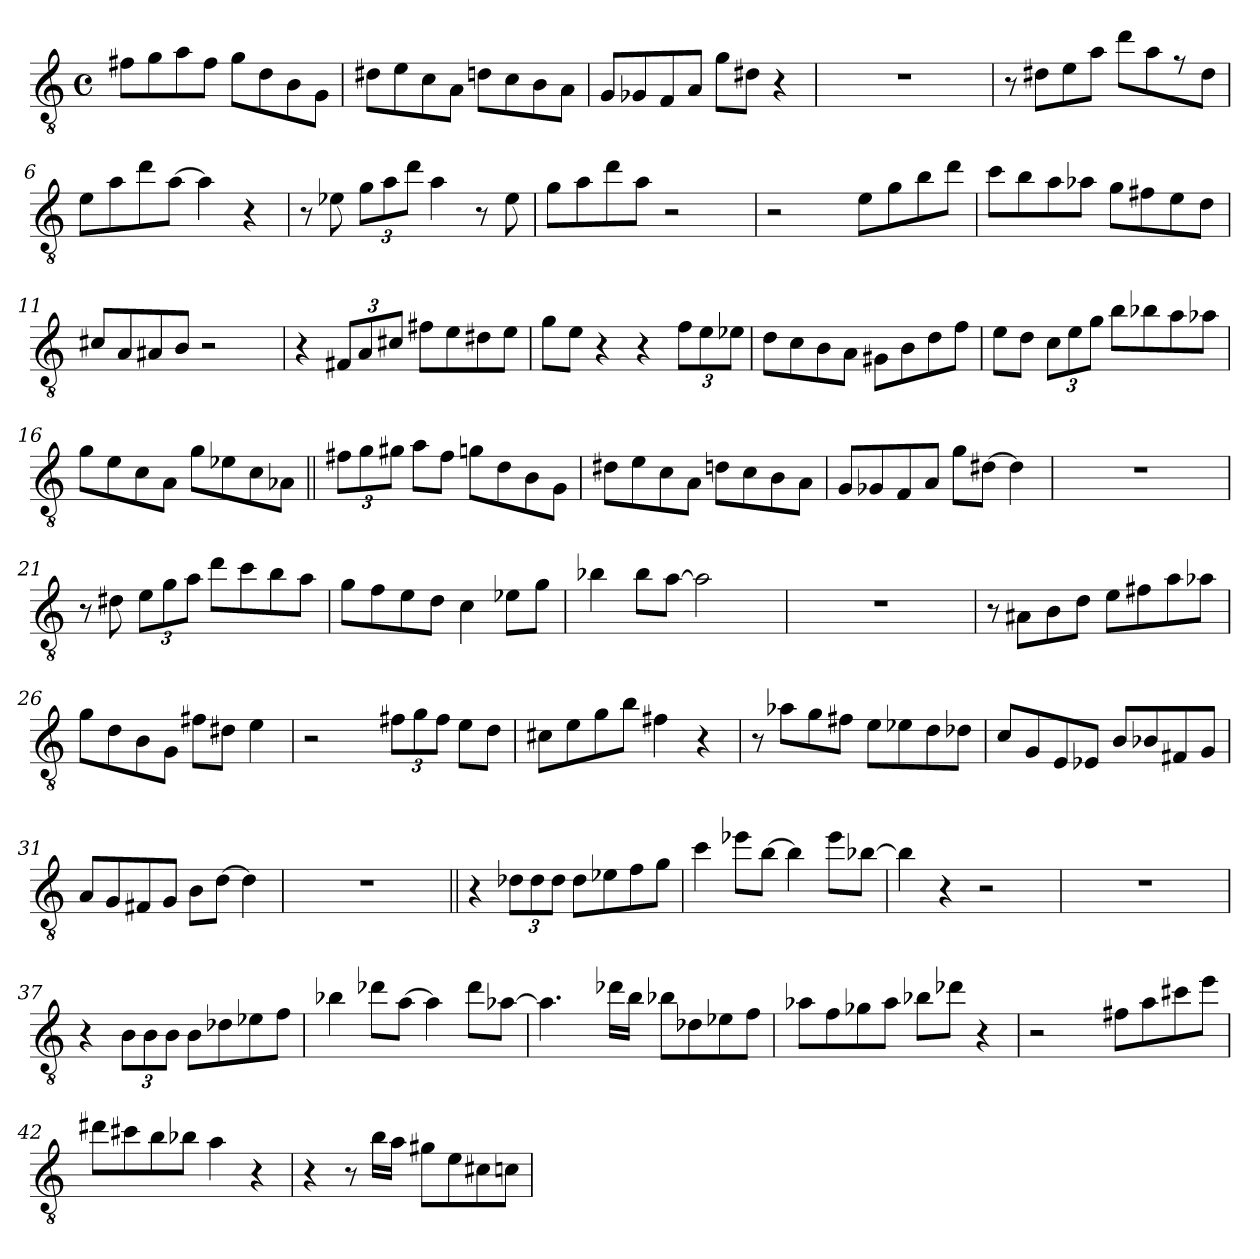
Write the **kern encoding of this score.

**kern
*part1
*staff1
*clefGv2
*k[]
*C:
*M4/4
*met(c)
=1
*^
4ryy	8f#X\L
.	8g\
4ryy	8a\
.	8f#\J
4ryy	8g\L
.	8d\
4ryy	8B\
.	8G\J
=2	=2
4ryy	8d#X\L
.	8e\
4ryy	8c\
.	8A\J
4ryy	8dn\L
.	8c\
4ryy	8B\
.	8A\J
=3	=3
4ryy	8G/L
.	8G-X/
4ryy	8F/
.	8A/J
4ryy	8g\L
.	8d#X\J
4ryy	4r
=4	=4
4ryy	1r
4ryy	.
4ryy	.
4ryy	.
!!LO:LB:g=z	!!
=5	=5
4ryy	8r
.	8d#X\L
4ryy	8e\
.	8a\J
4ryy	8dd\L
.	8a\
4ryy	8r
.	8d#\J
=6	=6
4ryy	8e\L
.	8a\
4ryy	8dd\
.	[8a\J
4ryy	4a\]
4ryy	4r
=7	=7
4ryy	8r
.	8e-X\
4ryy	12g\L
.	12a\
.	12dd\J
4ryy	4a\
4ryy	8r
.	8e-\
=8	=8
4ryy	8g\L
.	8a\
4ryy	8dd\
.	8a\J
4ryy	2r
4ryy	.
!!LO:LB:g=z	!!
=9	=9
4ryy	2r
4ryy	.
4ryy	8e\L
.	8g\
4ryy	8b\
.	8dd\J
=10	=10
4ryy	8cc\L
.	8b\
4ryy	8a\
.	8a-X\J
4ryy	8g\L
.	8f#X\
4ryy	8e\
.	8d\J
=11	=11
4ryy	8c#X/L
.	8A/
4ryy	8A#X/
.	8B/J
4ryy	2r
4ryy	.
=12	=12
4ryy	4r
4ryy	12F#X/L
.	12A/
.	12c#X/J
4ryy	8f#X\L
.	8e\
4ryy	8d#X\
.	8e\J
!!LO:LB:g=z	!!
=13	=13
4ryy	8g\L
.	8e\J
4ryy	4r
4ryy	4r
4ryy	12f\L
.	12e\
.	12e-X\J
=14	=14
4ryy	8d\L
.	8c\
4ryy	8B\
.	8A\J
4ryy	8G#X\L
.	8B\
4ryy	8d\
.	8f\J
=15	=15
4ryy	8e\L
.	8d\J
4ryy	12c\L
.	12e\
.	12g\J
4ryy	8b\L
.	8b-X\
4ryy	8a\
.	8a-X\J
=16	=16
4ryy	8g\L
.	8e\
4ryy	8c\
.	8A\J
4ryy	8g\L
.	8e-X\
4ryy	8c\
.	8A-X\J
!!LO:LB:g=z	!!
=17||	=17||
4ryy	12f#X\L
.	12g\
.	12g#X\J
4ryy	8a\L
.	8f#\J
4ryy	8gn\L
.	8d\
4ryy	8B\
.	8G\J
=18	=18
4ryy	8d#X\L
.	8e\
4ryy	8c\
.	8A\J
4ryy	8dn\L
.	8c\
4ryy	8B\
.	8A\J
=19	=19
4ryy	8G/L
.	8G-X/
4ryy	8F/
.	8A/J
4ryy	8g\L
.	[8d#X\J
4ryy	4d#\]
=20	=20
4ryy	1r
4ryy	.
4ryy	.
4ryy	.
!!LO:LB:g=z	!!
=21	=21
4ryy	8r
.	8d#X\
4ryy	12e\L
.	12g\
.	12a\J
4ryy	8dd\L
.	8cc\
4ryy	8b\
.	8a\J
=22	=22
4ryy	8g\L
.	8f\
4ryy	8e\
.	8d\J
4ryy	4c\
4ryy	8e-X\L
.	8g\J
=23	=23
4ryy	4b-X\
4ryy	8b-\L
.	[8a\J
4ryy	2a\]
4ryy	.
=24	=24
4ryy	1r
4ryy	.
4ryy	.
4ryy	.
!!LO:LB:g=z	!!
=25	=25
4ryy	8r
.	8A#X\L
4ryy	8B\
.	8d\J
4ryy	8e\L
.	8f#X\
4ryy	8a\
.	8a-X\J
=26	=26
4ryy	8g\L
.	8d\
4ryy	8B\
.	8G\J
4ryy	8f#X\L
.	8d#X\J
4ryy	4e\
=27	=27
4ryy	2r
4ryy	.
4ryy	12f#X\L
.	12g\
.	12f#\J
4ryy	8e\L
.	8d\J
=28	=28
4ryy	8c#X\L
.	8e\
4ryy	8g\
.	8b\J
4ryy	4f#X\
4ryy	4r
!!LO:LB:g=z	!!
=29	=29
4ryy	8r
.	8a-X\L
4ryy	8g\
.	8f#X\J
4ryy	8e\L
.	8e-X\
4ryy	8d\
.	8d-X\J
=30	=30
4ryy	8c/L
.	8G/
4ryy	8E/
.	8E-X/J
4ryy	8B/L
.	8B-X/
4ryy	8F#X/
.	8G/J
=31	=31
4ryy	8A/L
.	8G/
4ryy	8F#X/
.	8G/J
4ryy	8B\L
.	[8d\J
4ryy	4d\]
=32	=32
4ryy	1r
4ryy	.
4ryy	.
4ryy	.
!!LO:PB:g=z	!!
=33||	=33||
4ryy	4r
4ryy	12d-X\L
.	12d-\
.	12d-\J
4ryy	8d-\L
.	8e-X\
4ryy	8f\
.	8g\J
=34	=34
4ryy	4cc\
4ryy	8ee-X\L
.	[8b\J
4ryy	4b\]
4ryy	8ee-\L
.	[8b-X\J
=35	=35
4ryy	4b-\]
4ryy	4r
4ryy	2r
4ryy	.
=36	=36
4ryy	1r
4ryy	.
4ryy	.
4ryy	.
!!LO:LB:g=z	!!
=37	=37
4ryy	4r
4ryy	12B\L
.	12B\
.	12B\J
4ryy	8B\L
.	8d-X\
4ryy	8e-X\
.	8f\J
=38	=38
4ryy	4b-X\
4ryy	8dd-X\L
.	[8a\J
4ryy	4a\]
4ryy	8dd-\L
.	[8a-X\J
=39	=39
4ryy	4.a-\]
4ryy	.
.	16dd-X\LL
.	16b\JJ
4ryy	8b-X\L
.	8d-X\
4ryy	8e-X\
.	8f\J
=40	=40
4ryy	8a-X\L
.	8f\
4ryy	8g-X\
.	8a-\J
4ryy	8b-X\L
.	8dd-X\J
4ryy	4r
!!LO:LB:g=z	!!
=41	=41
4ryy	2r
4ryy	.
4ryy	8f#X\L
.	8a\
4ryy	8cc#X\
.	8ee\J
=42	=42
4ryy	8dd#X\L
.	8cc#X\
4ryy	8b\
.	8b-X\J
4ryy	4a\
4ryy	4r
=43	=43
4ryy	4r
4ryy	8r
.	16b\LL
.	16a\JJ
4ryy	8g#X\L
.	8e\
4ryy	8c#X\
.	8cn\J
*v	*v
=
*-
